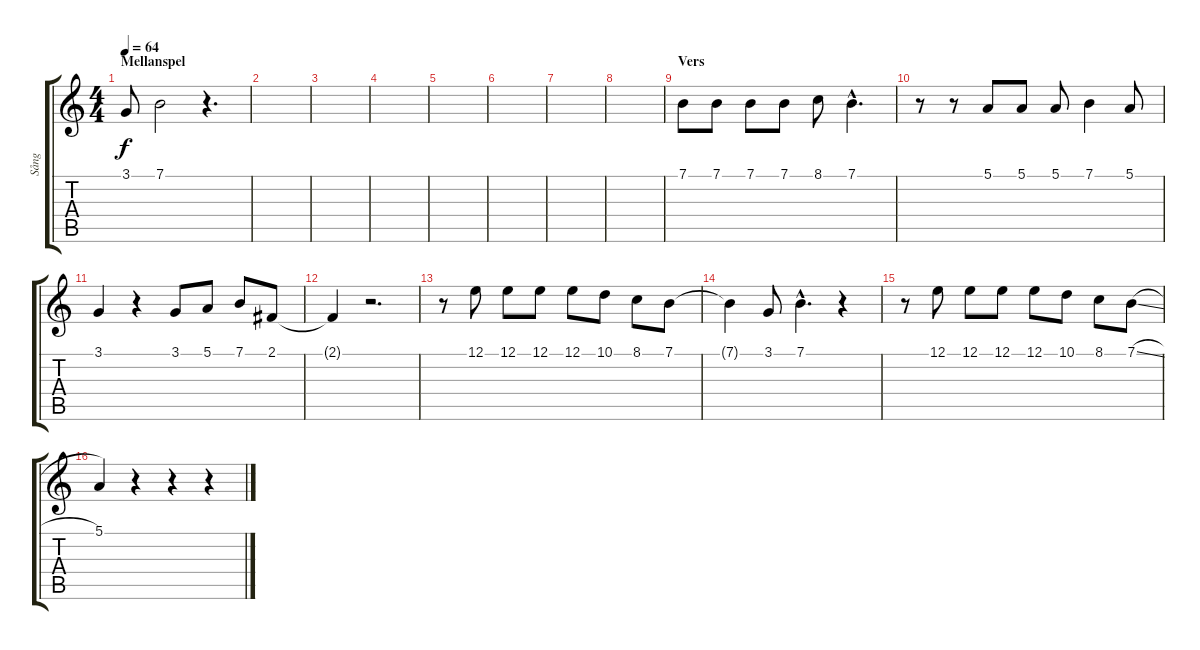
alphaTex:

\track ("Sång" "Sång") {instrument synthvoice}
\staff {score tabs}
\tuning (E4 B3 G3 D3 A2 E2) {hide}
\ts (4 4)
\section ("" "Mellanspel")
\tempo 64
\clef g2
\ks c
3.1{t}.8{dy f} 7.1.2 r.4{d} |
|
|
|
|
|
|
|
\section ("" "Vers")
7.1.8 7.1.8 7.1.8 7.1.8 8.1.8 7.1{hac}.4{d} |
r.8 r.8 5.1.8 5.1.8 5.1.8 7.1.4 5.1.8 |
3.1.4 r.4 3.1.8 5.1.8 7.1.8 2.1.8 |
2.1{t}.4 r.2{d} |
r.8 12.1.8 12.1.8 12.1.8 12.1.8 10.1.8 8.1.8 7.1.8 |
7.1{t}.4 3.1.8 7.1{hac}.4{d} r.4 |
r.8 12.1.8 12.1.8 12.1.8 12.1.8 10.1.8 8.1.8 7.1{sl}.8 |
5.1.4 r.4 r.4 r.4
